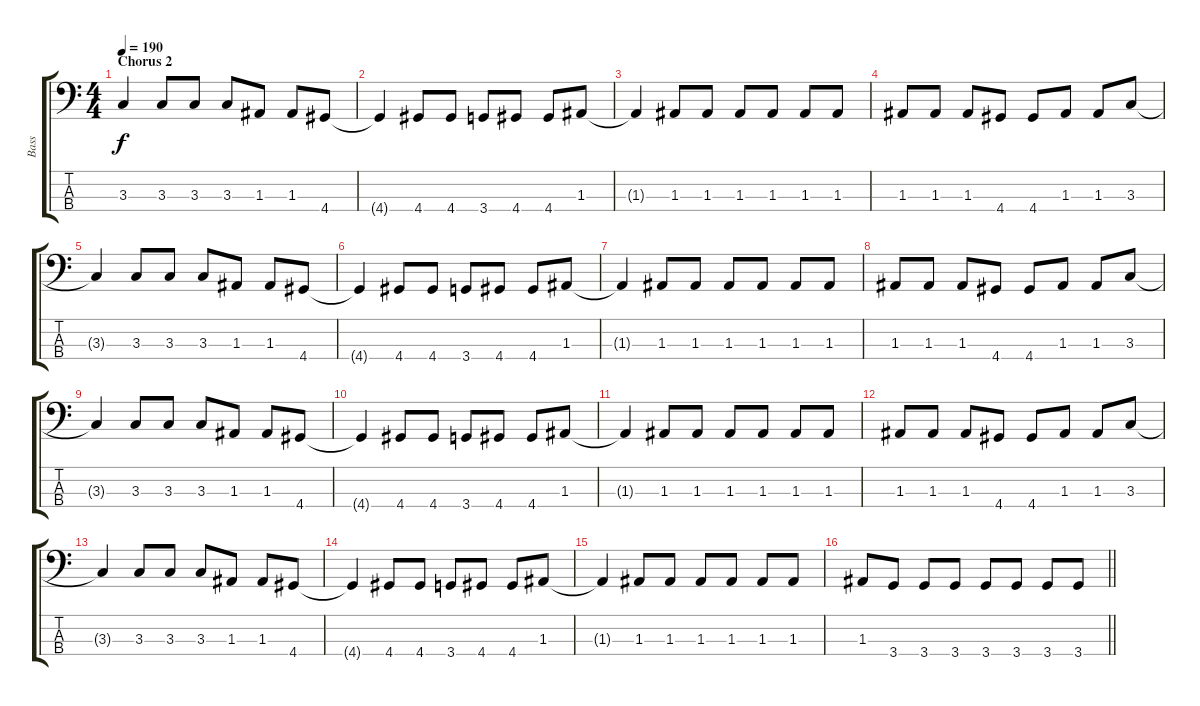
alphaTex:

\track ("Bass" "Bass") {instrument electricbasspick}
\staff {score tabs}
\tuning (G2 D2 A1 E1) {hide}
\ts (4 4)
\section ("" "Chorus 2")
\tempo 190
\clef f4
\ks c
3.3{t}.4{dy f} 3.3.8 3.3.8 3.3.8 1.3.8 1.3.8 4.4.8 |
4.4{t}.4 4.4.8 4.4.8 3.4.8 4.4.8 4.4.8 1.3.8 |
1.3{t}.4 1.3.8 1.3.8 1.3.8 1.3.8 1.3.8 1.3.8 |
1.3.8 1.3.8 1.3.8 4.4.8 4.4.8 1.3.8 1.3.8 3.3.8 |
3.3{t}.4 3.3.8 3.3.8 3.3.8 1.3.8 1.3.8 4.4.8 |
4.4{t}.4 4.4.8 4.4.8 3.4.8 4.4.8 4.4.8 1.3.8 |
1.3{t}.4 1.3.8 1.3.8 1.3.8 1.3.8 1.3.8 1.3.8 |
1.3.8 1.3.8 1.3.8 4.4.8 4.4.8 1.3.8 1.3.8 3.3.8 |
3.3{t}.4 3.3.8 3.3.8 3.3.8 1.3.8 1.3.8 4.4.8 |
4.4{t}.4 4.4.8 4.4.8 3.4.8 4.4.8 4.4.8 1.3.8 |
1.3{t}.4 1.3.8 1.3.8 1.3.8 1.3.8 1.3.8 1.3.8 |
1.3.8 1.3.8 1.3.8 4.4.8 4.4.8 1.3.8 1.3.8 3.3.8 |
3.3{t}.4 3.3.8 3.3.8 3.3.8 1.3.8 1.3.8 4.4.8 |
4.4{t}.4 4.4.8 4.4.8 3.4.8 4.4.8 4.4.8 1.3.8 |
1.3{t}.4 1.3.8 1.3.8 1.3.8 1.3.8 1.3.8 1.3.8 |
\barLineRight lightlight
1.3.8 3.4.8 3.4.8 3.4.8 3.4.8 3.4.8 3.4.8 3.4.8
